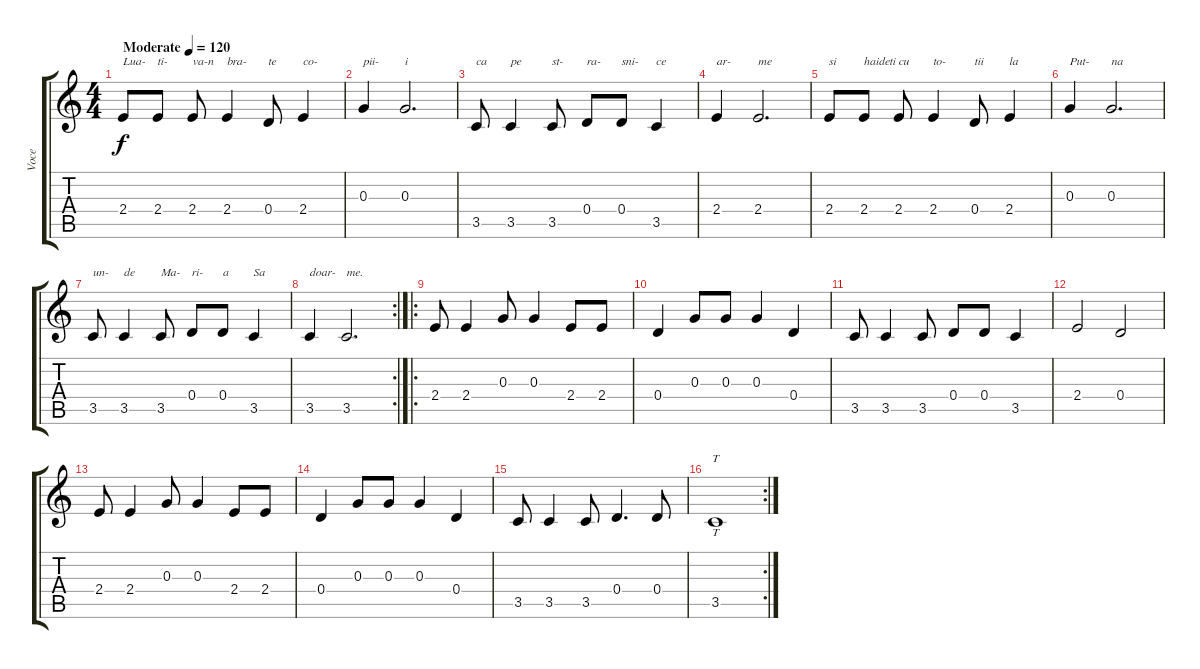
\track ("Voce" "Voce") {instrument acousticguitarsteel}
\staff {score tabs}
\tuning (E4 B3 G3 D3 A2 E2) {hide}
\ts (4 4)
\tempo (120 "Moderate")
\clef g2
\ks c
2.4.8{txt "Lua-" dy f instrument acousticguitarsteel} 2.4.8{txt "ti-"} 2.4.8{txt "va-n"} 2.4.4{txt "bra-"} 0.4.8{txt "te"} 2.4.4{txt "co-"} |
0.3.4{txt "pii-"} 0.3.2{d txt "i"} |
3.5.8{txt "ca"} 3.5.4{txt "pe"} 3.5.8{txt "st-"} 0.4.8{txt "ra-"} 0.4.8{txt "sni-"} 3.5.4{txt "ce"} |
2.4.4{txt "ar-"} 2.4.2{d txt "me"} |
2.4.8{txt "si"} 2.4.8{txt "haideti"} 2.4.8{txt "cu"} 2.4.4{txt "to-"} 0.4.8{txt "tii"} 2.4.4{txt "la"} |
0.3.4{txt "Put-"} 0.3.2{d txt "na"} |
3.5.8{txt "un-"} 3.5.4{txt "de"} 3.5.8{txt "Ma-"} 0.4.8{txt "ri-"} 0.4.8{txt "a"} 3.5.4{txt "Sa"} |
\rc 2
3.5.4{txt "doar-"} 3.5.2{d txt "me."} |
\ro
2.4.8 2.4.4 0.3.8 0.3.4 2.4.8 2.4.8 |
0.4.4 0.3.8 0.3.8 0.3.4 0.4.4 |
3.5.8 3.5.4 3.5.8 0.4.8 0.4.8 3.5.4 |
2.4.2 0.4.2 |
2.4.8 2.4.4 0.3.8 0.3.4 2.4.8 2.4.8 |
0.4.4 0.3.8 0.3.8 0.3.4 0.4.4 |
3.5.8 3.5.4 3.5.8 0.4.4{d} 0.4.8 |
\rc 2
3.5.1{tt}
